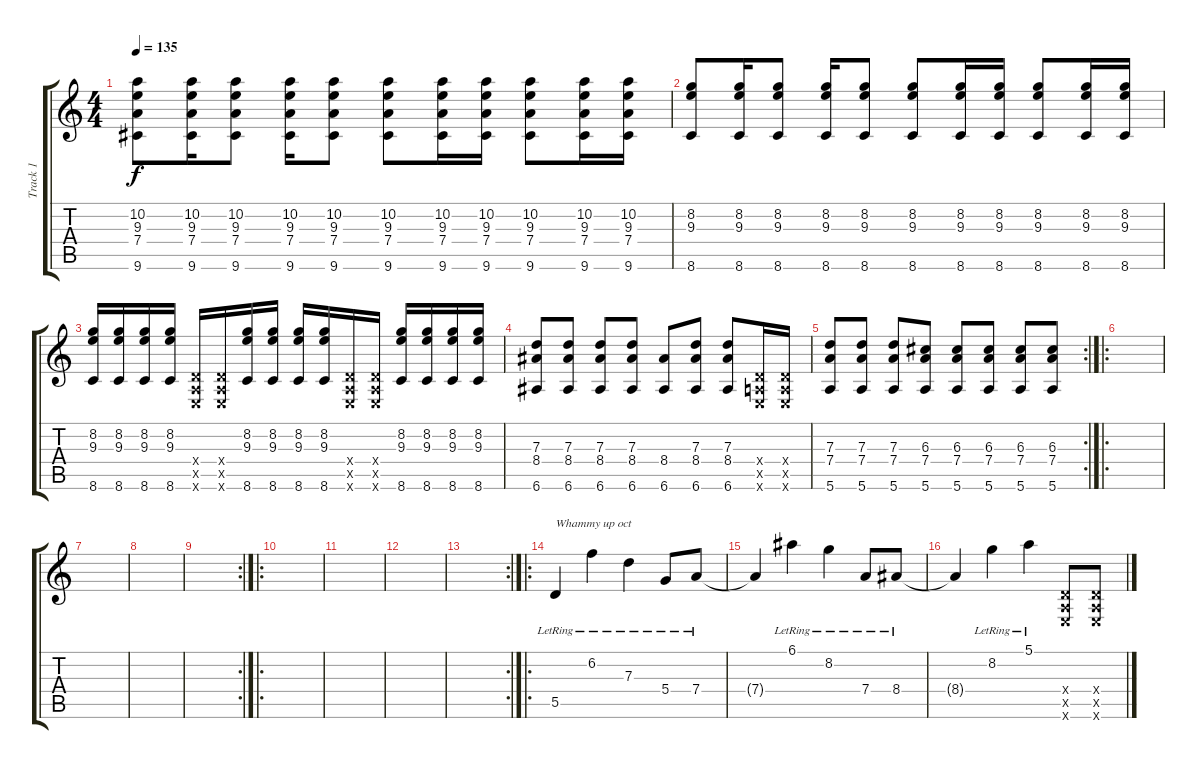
\track ("Track 1" "Track 1") {instrument distortionguitar}
\staff {score tabs}
\tuning (E4 B3 G3 D3 A2 E2) {hide}
\ts (4 4)
\tempo 135
\clef g2
\ks c
(10.2 9.3 7.4 9.6).8{dy f} (10.2 9.3 7.4 9.6).16 (10.2 9.3 7.4 9.6).8 (10.2 9.3 7.4 9.6).16 (10.2 9.3 7.4 9.6).8 (10.2 9.3 7.4 9.6).8 (10.2 9.3 7.4 9.6).16 (10.2 9.3 7.4 9.6).16 (10.2 9.3 7.4 9.6).8 (10.2 9.3 7.4 9.6).16 (10.2 9.3 7.4 9.6).16 |
(8.2 9.3 8.6).8 (8.2 9.3 8.6).16 (8.2 9.3 8.6).8 (8.2 9.3 8.6).16 (8.2 9.3 8.6).8 (8.2 9.3 8.6).8 (8.2 9.3 8.6).16 (8.2 9.3 8.6).16 (8.2 9.3 8.6).8 (8.2 9.3 8.6).16 (8.2 9.3 8.6).16 |
(8.2 9.3 8.6).16 (8.2 9.3 8.6).16 (8.2 9.3 8.6).16 (8.2 9.3 8.6).16 (0.4{x} 0.5{x} 0.6{x}).16 (0.4{x} 0.5{x} 0.6{x}).16 (8.2 9.3 8.6).16 (8.2 9.3 8.6).16 (8.2 9.3 8.6).16 (8.2 9.3 8.6).16 (0.4{x} 0.5{x} 0.6{x}).16 (0.4{x} 0.5{x} 0.6{x}).16 (8.2 9.3 8.6).16 (8.2 9.3 8.6).16 (8.2 9.3 8.6).16 (8.2 9.3 8.6).16 |
(7.3 8.4 6.6).8 (7.3 8.4 6.6).8 (7.3 8.4 6.6).8 (7.3 8.4 6.6).8 (8.4 6.6).8 (7.3 8.4 6.6).8 (7.3 8.4 6.6).8 (0.4{x} 0.5{x} 0.6{x}).16 (0.4{x} 0.5{x} 0.6{x}).16 |
\rc 2
(7.3 7.4 5.6).8 (7.3 7.4 5.6).8 (7.3 7.4 5.6).8 (6.3 7.4 5.6).8 (6.3 7.4 5.6).8 (6.3 7.4 5.6).8 (6.3 7.4 5.6).8 (6.3 7.4 5.6).8 |
\ro
|
|
|
\rc 2
|
\ro
|
|
|
\rc 2
|
\ro
5.5{lr}.4{txt "Whammy up oct"} 6.2{lr}.4 7.3{lr}.4 5.4{lr}.8 7.4{lr}.8 |
7.4{t}.4 6.1{lr}.4 8.2{lr}.4 7.4{lr}.8 8.4{lr}.8 |
8.4{t}.4 8.2{lr}.4 5.1{lr}.4 (0.4{x} 0.5{x} 0.6{x}).8 (0.4{x} 0.5{x} 0.6{x}).8
